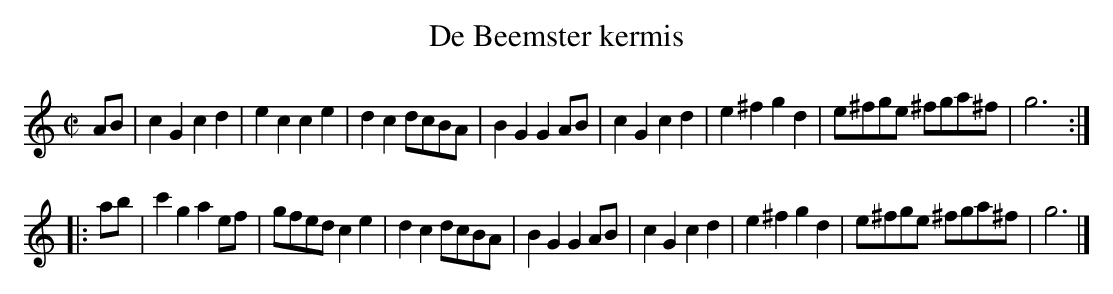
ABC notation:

X:1
T:De Beemster kermis
M:C|
K:Gmix
AB|c2G2c2d2|e2c2c2e2|d2c2dcBA|B2G2G2AB|c2G2c2d2|e2^f2g2d2|e^fge ^fga^f|g6:|
|:ab|c'2g2a2ef|gfedc2e2|d2c2dcBA|B2G2G2AB|c2G2c2d2|e2^f2g2d2|e^fge ^fga^f|g6|]
